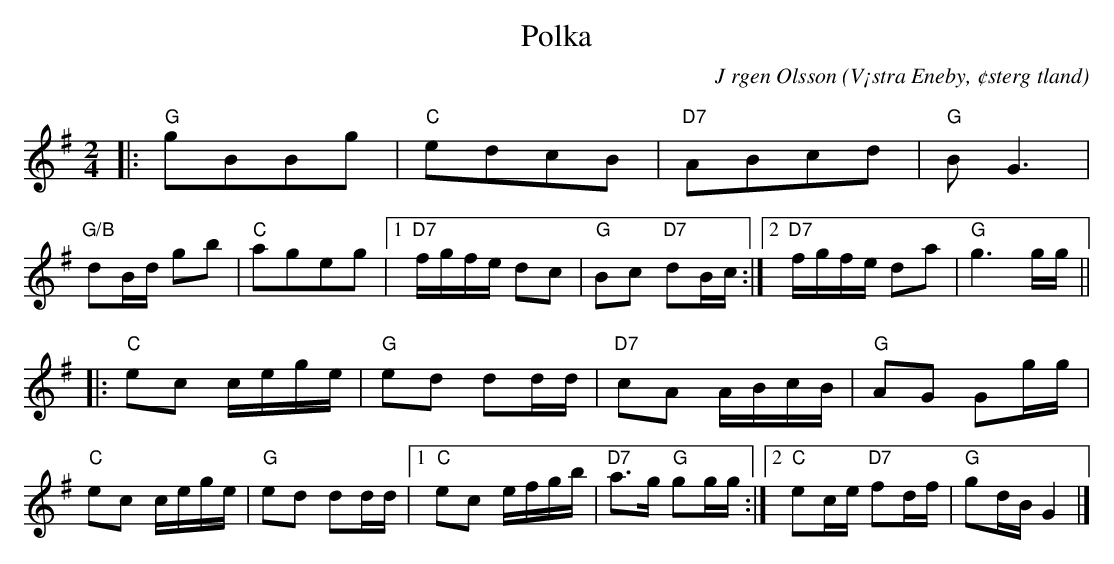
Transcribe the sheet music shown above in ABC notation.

X:1
T:Polka
C:J rgen Olsson
O:V¡stra Eneby, ¢sterg tland
Q:115
M:2/4
L:1/8
K:G
|:"G"gBBg|"C"edcB|"D7"ABcd|"G"BG3|
"G/B"dB/2d/2 gb|"C"ageg|1"D7"f/g/f/e/ dc|"G" Bc "D7"dB/2c/2 :|2"D7"f/g/f/e/ da|"G" g3 g/2g/2 ||
|:"C"ec c/2e/2g/2e/2 |"G"ed dd/2d/2|"D7"cA A/2B/2c/2B/2|"G"AG Gg/2g/2|
"C"ec c/2e/2g/2e/2 |"G"ed dd/2d/2|1"C"ec e/2f/2g/2b/2|"D7"a>g "G"gg/2g/2 :|2"C"ec/2e/2 "D7"fd/2f/2|"G"gd/2B/2 G2 |]
